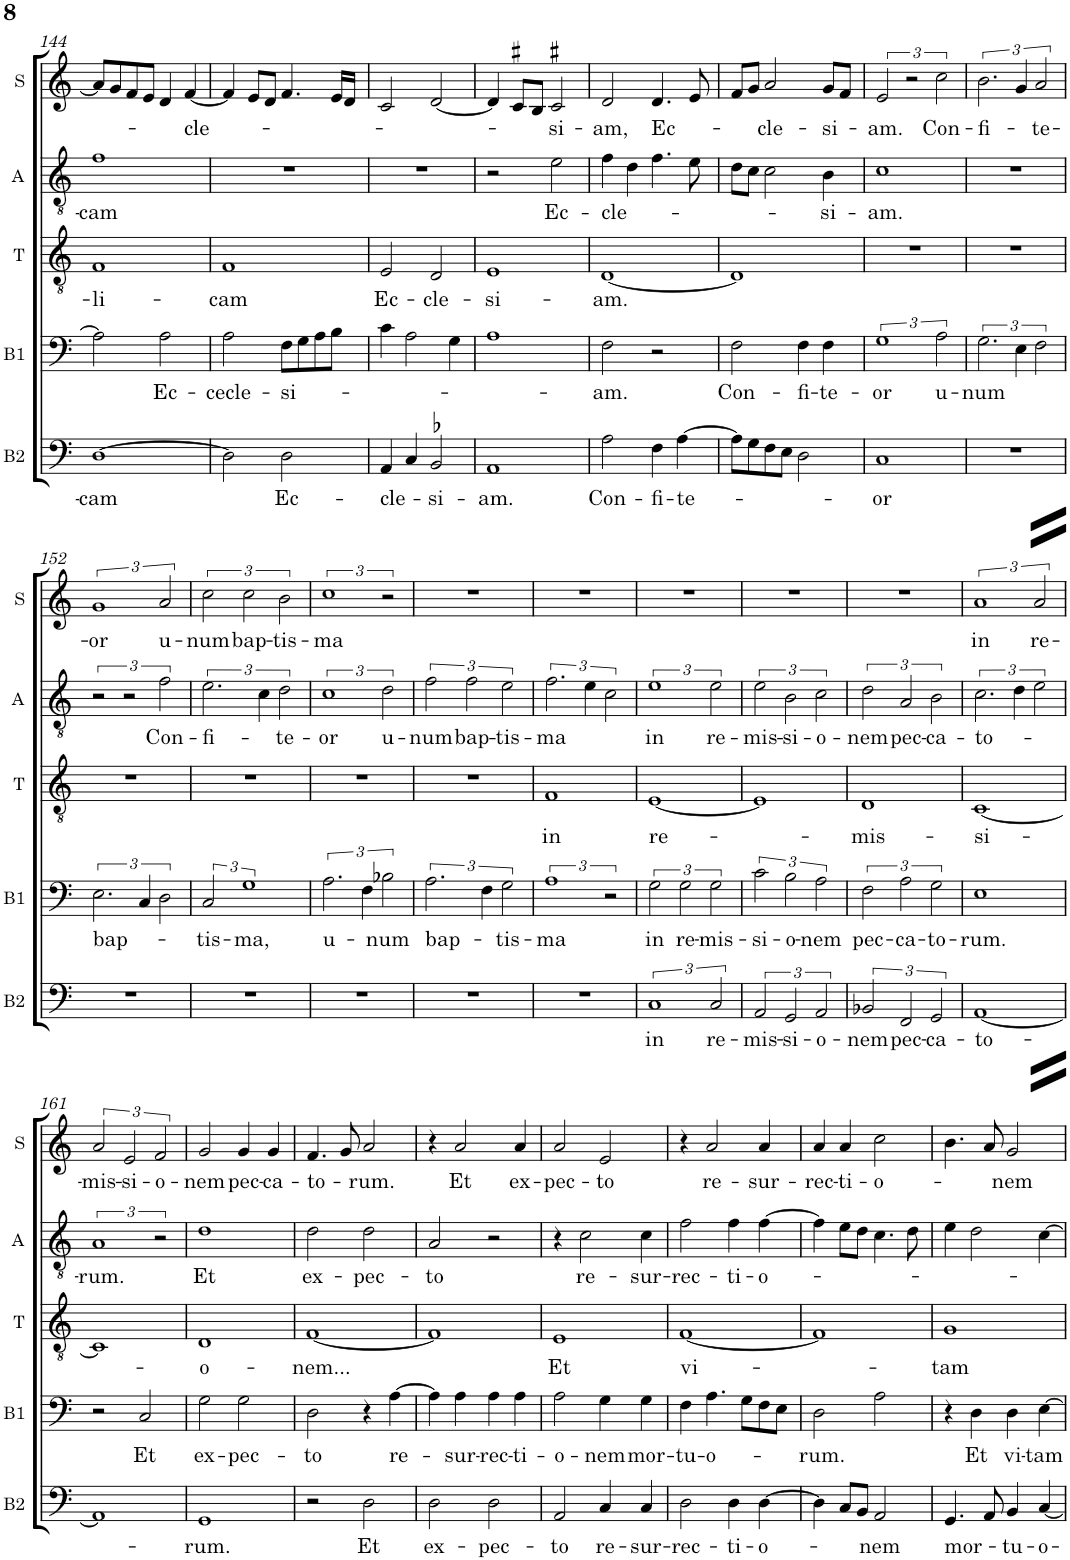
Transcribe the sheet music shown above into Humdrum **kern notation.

**kern	**text	**kern	**text	**kern	**text	**kern	**text	**kern	**text
*part5	*part5	*part4	*part4	*part3	*part3	*part2	*part2	*part1	*part1
*staff5	*staff5	*staff4	*staff4	*staff3	*staff3	*staff2	*staff2	*staff1	*staff1
*I"B2	*	*I"B1	*	*I"T	*	*I"A	*	*I"S	*
*I'B2	*	*I'B1	*	*I'T	*	*I'A	*	*I'S	*
!!LO:PB:g=z
*clefF4	*	*clefF4	*	*clefGv2	*	*clefGv2	*	*clefG2	*
*k[]	*	*k[]	*	*k[]	*	*k[]	*	*k[]	*
*M2/2	*	*M2/2	*	*M2/2	*	*M2/2	*	*M2/2	*
*met(c|)	*	*met(c|)	*	*met(c|)	*	*met(c|)	*	*met(c|)	*
=144	=144	=144	=144	=144	=144	=144	=144	=144	=144
!	!LO:LY:b	!	!	!	!LO:LY:b	!	!LO:LY:b	!	!
[1D	-cam	2A\]	.	1F	-li-	1f	-cam	8a/L]	.
.	.	.	.	.	.	.	.	8g/	.
.	.	.	.	.	.	.	.	8f/	.
.	.	.	.	.	.	.	.	8e/J	.
!	!	!	!LO:LY:b	!	!	!	!	!	!
.	.	2A\	Ec-	.	.	.	.	4d/	.
!	!	!	!	!	!	!	!	!	!LO:LY:b
.	.	.	.	.	.	.	.	[4f/	-cle-
=145	=145	=145	=145	=145	=145	=145	=145	=145	=145
!	!	!	!LO:LY:b	!	!LO:LY:b	!	!	!	!
2D\]	.	2A\	-cecle-	1F	-cam	1r	.	4f/]	.
.	.	.	.	.	.	.	.	8e/L	.
.	.	.	.	.	.	.	.	8d/J	.
!	!LO:LY:b	!	!LO:LY:b	!	!	!	!	!	!
2D\	Ec-	8F\L	-si-	.	.	.	.	4.f/	.
.	.	8G\	.	.	.	.	.	.	.
.	.	8A\	.	.	.	.	.	.	.
.	.	8B\J	.	.	.	.	.	16e/LL	.
.	.	.	.	.	.	.	.	16d/JJ	.
=146	=146	=146	=146	=146	=146	=146	=146	=146	=146
!	!LO:LY:b	!	!	!	!LO:LY:b	!	!	!	!
4AA/	-cle-	4c\	.	2E/	Ec-	1r	.	2c/	.
4C/	.	2A\	.	.	.	.	.	.	.
!	!LO:LY:b	!	!	!	!LO:LY:b	!	!	!	!
2BB-X/	-si-	.	.	2D/	-cle-	.	.	[2d/	.
.	.	4G\	.	.	.	.	.	.	.
=147	=147	=147	=147	=147	=147	=147	=147	=147	=147
!	!LO:LY:b	!	!	!	!LO:LY:b	!	!	!	!
1AA	-am.	1A	.	1E	-si-	2r	.	4d/]	.
.	.	.	.	.	.	.	.	8c#X/L	.
.	.	.	.	.	.	.	.	8B/J	.
!	!	!	!	!	!	!	!LO:LY:b	!	!LO:LY:b
.	.	.	.	.	.	2e\	Ec-	2c#X/	si-
=148	=148	=148	=148	=148	=148	=148	=148	=148	=148
!	!LO:LY:b	!	!LO:LY:b	!	!LO:LY:b	!	!LO:LY:b	!	!LO:LY:b
2A\	Con-	2F\	-am.	[1D	-am.	4f\	-cle-	2d/	-am,
.	.	.	.	.	.	4d\	.	.	.
!	!LO:LY:b	!	!	!	!	!	!	!	!LO:LY:b
4F\	-fi-	2r	.	.	.	4.f\	.	4.d/	Ec-
!	!LO:LY:b	!	!	!	!	!	!	!	!
[4A\	-te-	.	.	.	.	.	.	.	.
.	.	.	.	.	.	8e\	.	8e/	.
=149	=149	=149	=149	=149	=149	=149	=149	=149	=149
!	!	!	!LO:LY:b	!	!	!	!	!	!
8A\L]	.	2F\	Con-	1D]	.	8d\L	.	8f/L	.
8G\	.	.	.	.	.	8c\J	.	8g/J	.
!	!	!	!	!	!	!	!	!	!LO:LY:b
8F\	.	.	.	.	.	2c\	.	2a/	-cle-
8E\J	.	.	.	.	.	.	.	.	.
!	!	!	!LO:LY:b	!	!	!	!	!	!
2D\	.	4F\	-fi-	.	.	.	.	.	.
!	!	!	!LO:LY:b	!	!	!	!LO:LY:b	!	!LO:LY:b
.	.	4F\	-te-	.	.	4B\	-si-	8g/L	si-
.	.	.	.	.	.	.	.	8f/J	.
=150	=150	=150	=150	=150	=150	=150	=150	=150	=150
!	!LO:LY:b	!	!LO:LY:b	!	!	!	!LO:LY:b	!	!LO:LY:b
1C	-or	3%2G	-or	1r	.	1c	-am.	3e/	-am.
.	.	.	.	.	.	.	.	3r	.
!	!	!	!LO:LY:b	!	!	!	!	!	!LO:LY:b
.	.	3A\	u-	.	.	.	.	3cc\	Con-
=151	=151	=151	=151	=151	=151	=151	=151	=151	=151
!	!	!	!LO:LY:b	!	!	!	!	!	!LO:LY:b
1r	.	3.G\	-num	1r	.	1r	.	3.b\	-fi-
.	.	6E\	.	.	.	.	.	6g/	.
!	!	!	!	!	!	!	!	!	!LO:LY:b
.	.	3F\	.	.	.	.	.	3a/	-te-
!!LO:LB:g=z
=152	=152	=152	=152	=152	=152	=152	=152	=152	=152
!	!	!	!LO:LY:b	!	!	!	!	!	!LO:LY:b
1r	.	3.E\	bap-	1r	.	3r	.	3%2g	-or
.	.	.	.	.	.	3r	.	.	.
.	.	6C/	.	.	.	.	.	.	.
!	!	!	!	!	!	!	!LO:LY:b	!	!LO:LY:b
.	.	3D\	.	.	.	3f\	Con-	3a/	u-
=153	=153	=153	=153	=153	=153	=153	=153	=153	=153
!	!	!	!LO:LY:b	!	!	!	!LO:LY:b	!	!LO:LY:b
1r	.	3C/	-tis-	1r	.	3.e\	-fi-	3cc\	-num
!	!	!	!LO:LY:b	!	!	!	!	!	!LO:LY:b
.	.	3%2G	-ma,	.	.	.	.	3cc\	bap-
.	.	.	.	.	.	6c\	.	.	.
!	!	!	!	!	!	!	!LO:LY:b	!	!LO:LY:b
.	.	.	.	.	.	3d\	-te-	3b\	-tis-
=154	=154	=154	=154	=154	=154	=154	=154	=154	=154
!	!	!	!LO:LY:b	!	!	!	!LO:LY:b	!	!LO:LY:b
1r	.	3.A\	u-	1r	.	3%2c	-or	3%2cc	-ma
.	.	6F\	.	.	.	.	.	.	.
!	!	!	!LO:LY:b	!	!	!	!LO:LY:b	!	!
.	.	3B-X\	-num	.	.	3d\	u-	3r	.
=155	=155	=155	=155	=155	=155	=155	=155	=155	=155
!	!	!	!LO:LY:b	!	!	!	!LO:LY:b	!	!
1r	.	3.A\	bap-	1r	.	3f\	-num	1r	.
!	!	!	!	!	!	!	!LO:LY:b	!	!
.	.	.	.	.	.	3f\	bap-	.	.
.	.	6F\	.	.	.	.	.	.	.
!	!	!	!LO:LY:b	!	!	!	!LO:LY:b	!	!
.	.	3G\	-tis-	.	.	3e\	-tis-	.	.
=156	=156	=156	=156	=156	=156	=156	=156	=156	=156
!	!	!	!LO:LY:b	!	!LO:LY:b	!	!LO:LY:b	!	!
1r	.	3%2A	-ma	1F	in	3.f\	-ma	1r	.
.	.	.	.	.	.	6e\	.	.	.
.	.	3r	.	.	.	3c\	.	.	.
=157	=157	=157	=157	=157	=157	=157	=157	=157	=157
!	!LO:LY:b	!	!LO:LY:b	!	!LO:LY:b	!	!LO:LY:b	!	!
3%2C	in	3G\	in	[1E	re-	3%2e	in	1r	.
!	!	!	!LO:LY:b	!	!	!	!	!	!
.	.	3G\	re-	.	.	.	.	.	.
!	!LO:LY:b	!	!LO:LY:b	!	!	!	!LO:LY:b	!	!
3C/	re-	3G\	-mis-	.	.	3e\	re-	.	.
=158	=158	=158	=158	=158	=158	=158	=158	=158	=158
!	!LO:LY:b	!	!LO:LY:b	!	!	!	!LO:LY:b	!	!
3AA/	-mis-	3c\	-si-	1E]	.	3e\	-mis-	1r	.
!	!LO:LY:b	!	!LO:LY:b	!	!	!	!LO:LY:b	!	!
3GG/	-si-	3B\	-o-	.	.	3B\	-si-	.	.
!	!LO:LY:b	!	!LO:LY:b	!	!	!	!LO:LY:b	!	!
3AA/	-o-	3A\	-nem	.	.	3c\	-o-	.	.
=159	=159	=159	=159	=159	=159	=159	=159	=159	=159
!	!LO:LY:b	!	!LO:LY:b	!	!LO:LY:b	!	!LO:LY:b	!	!
3BB-X/	-nem	3F\	pec-	1D	-mis-	3d\	-nem	1r	.
!	!LO:LY:b	!	!LO:LY:b	!	!	!	!LO:LY:b	!	!
3FF/	pec-	3A\	-ca-	.	.	3A/	pec-	.	.
!	!LO:LY:b	!	!LO:LY:b	!	!	!	!LO:LY:b	!	!
3GG/	-ca-	3G\	-to-	.	.	3B\	-ca-	.	.
=160	=160	=160	=160	=160	=160	=160	=160	=160	=160
!	!LO:LY:b	!	!LO:LY:b	!	!LO:LY:b	!	!LO:LY:b	!	!LO:LY:b
[1AA	-to-	1E	-rum.	[1C	-si-	3.c\	-to-	3%2a	in
.	.	.	.	.	.	6d\	.	.	.
!	!	!	!	!	!	!	!	!	!LO:LY:b
.	.	.	.	.	.	3e\	.	3a/	re-
!!LO:LB:g=z
=161	=161	=161	=161	=161	=161	=161	=161	=161	=161
!	!	!	!	!	!	!	!LO:LY:b	!	!LO:LY:b
1AA]	.	2r	.	1C]	.	3%2A	-rum.	3a/	-mis-
!	!	!	!	!	!	!	!	!	!LO:LY:b
.	.	.	.	.	.	.	.	3e/	-si-
!	!	!	!LO:LY:b	!	!	!	!	!	!
.	.	2C/	Et	.	.	.	.	.	.
!	!	!	!	!	!	!	!	!	!LO:LY:b
.	.	.	.	.	.	3r	.	3f/	-o-
=162	=162	=162	=162	=162	=162	=162	=162	=162	=162
!	!LO:LY:b	!	!LO:LY:b	!	!LO:LY:b	!	!LO:LY:b	!	!LO:LY:b
1GG	-rum.	2G\	ex-	1D	-o-	1d	Et	2g/	-nem
!	!	!	!LO:LY:b	!	!	!	!	!	!LO:LY:b
.	.	2G\	-pec-	.	.	.	.	4g/	pec-
!	!	!	!	!	!	!	!	!	!LO:LY:b
.	.	.	.	.	.	.	.	4g/	-ca-
=163	=163	=163	=163	=163	=163	=163	=163	=163	=163
!	!	!	!LO:LY:b	!	!LO:LY:b	!	!LO:LY:b	!	!LO:LY:b
2r	.	2D\	-to	[1F	-nem...	2d\	ex-	4.f/	-to-
.	.	.	.	.	.	.	.	8g/	.
!	!LO:LY:b	!	!	!	!	!	!LO:LY:b	!	!LO:LY:b
2D\	Et	4r	.	.	.	2d\	-pec-	2a/	-rum.
!	!	!	!LO:LY:b	!	!	!	!	!	!
.	.	[4A\	re-	.	.	.	.	.	.
=164	=164	=164	=164	=164	=164	=164	=164	=164	=164
!	!LO:LY:b	!	!	!	!	!	!LO:LY:b	!	!
2D\	ex-	4A\]	.	1F]	.	2A/	-to	4r	.
!	!	!	!LO:LY:b	!	!	!	!	!	!LO:LY:b
.	.	4A\	-sur-	.	.	.	.	2a/	Et
!	!LO:LY:b	!	!LO:LY:b	!	!	!	!	!	!
2D\	-pec-	4A\	-rec-	.	.	2r	.	.	.
!	!	!	!LO:LY:b	!	!	!	!	!	!LO:LY:b
.	.	4A\	-ti-	.	.	.	.	4a/	ex-
=165	=165	=165	=165	=165	=165	=165	=165	=165	=165
!	!LO:LY:b	!	!LO:LY:b	!	!LO:LY:b	!	!	!	!LO:LY:b
2AA/	-to	2A\	-o-	1E	Et	4r	.	2a/	-pec-
!	!	!	!	!	!	!	!LO:LY:b	!	!
.	.	.	.	.	.	2c\	re-	.	.
!	!LO:LY:b	!	!LO:LY:b	!	!	!	!	!	!LO:LY:b
4C/	re-	4G\	-nem	.	.	.	.	2e/	-to
!	!LO:LY:b	!	!LO:LY:b	!	!	!	!LO:LY:b	!	!
4C/	-sur-	4G\	mor-	.	.	4c\	-sur-	.	.
=166	=166	=166	=166	=166	=166	=166	=166	=166	=166
!	!LO:LY:b	!	!LO:LY:b	!	!LO:LY:b	!	!LO:LY:b	!	!
2D\	-rec-	4F\	-tu-	[1F	vi-	2f\	-rec-	4r	.
!	!	!	!LO:LY:b	!	!	!	!	!	!LO:LY:b
.	.	4.A\	-o-	.	.	.	.	2a/	re-
!	!LO:LY:b	!	!	!	!	!	!LO:LY:b	!	!
4D\	-ti-	.	.	.	.	4f\	-ti-	.	.
.	.	8G\L	.	.	.	.	.	.	.
!	!LO:LY:b	!	!	!	!	!	!LO:LY:b	!	!LO:LY:b
[4D\	-o-	8F\	.	.	.	[4f\	-o-	4a/	-sur-
.	.	8E\J	.	.	.	.	.	.	.
=167	=167	=167	=167	=167	=167	=167	=167	=167	=167
!	!	!	!LO:LY:b	!	!	!	!	!	!LO:LY:b
4D\]	.	2D\	-rum.	1F]	.	4f\]	.	4a/	-rec-
!	!	!	!	!	!	!	!	!	!LO:LY:b
8C/L	.	.	.	.	.	8e\L	.	4a/	-ti-
8BB/J	.	.	.	.	.	8d\J	.	.	.
!	!LO:LY:b	!	!	!	!	!	!	!	!LO:LY:b
2AA/	-nem	2A\	.	.	.	4.c\	.	2cc\	-o-
.	.	.	.	.	.	8d\	.	.	.
=168	=168	=168	=168	=168	=168	=168	=168	=168	=168
!	!LO:LY:b	!	!	!	!LO:LY:b	!	!	!	!
4.GG/	mor-	4r	.	1G	-tam	4e\	.	4.b\	.
!	!	!	!LO:LY:b	!	!	!	!	!	!
.	.	4D\	Et	.	.	2d\	.	.	.
8AA/	.	.	.	.	.	.	.	8a/	.
!	!LO:LY:b	!	!LO:LY:b	!	!	!	!	!	!LO:LY:b
4BB/	-tu-	4D\	vi-	.	.	.	.	2g/	-nem
!	!LO:LY:b	!	!LO:LY:b	!	!	!	!	!	!
[4C/	-o-	[4E\	-tam	.	.	[4c\	.	.	.
=	=	=	=	=	=	=	=	=	=
*-	*-	*-	*-	*-	*-	*-	*-	*-	*-
